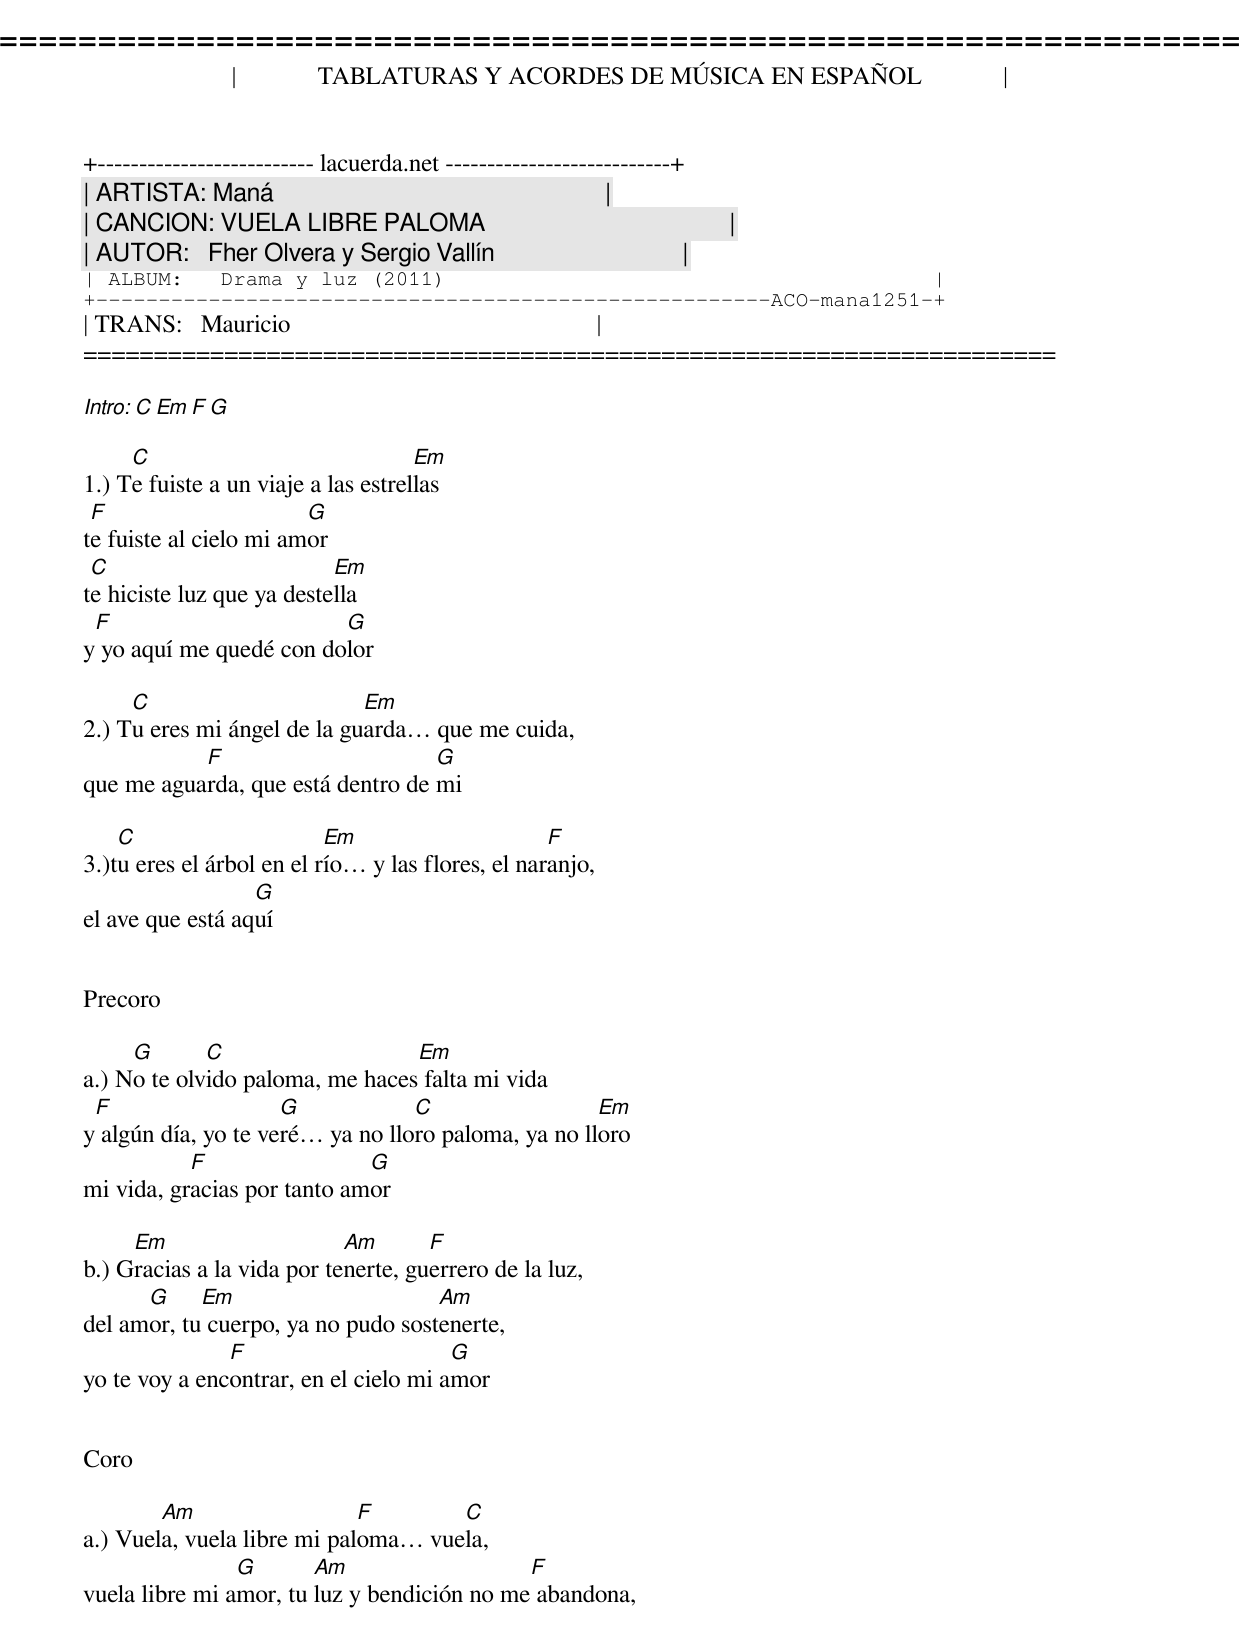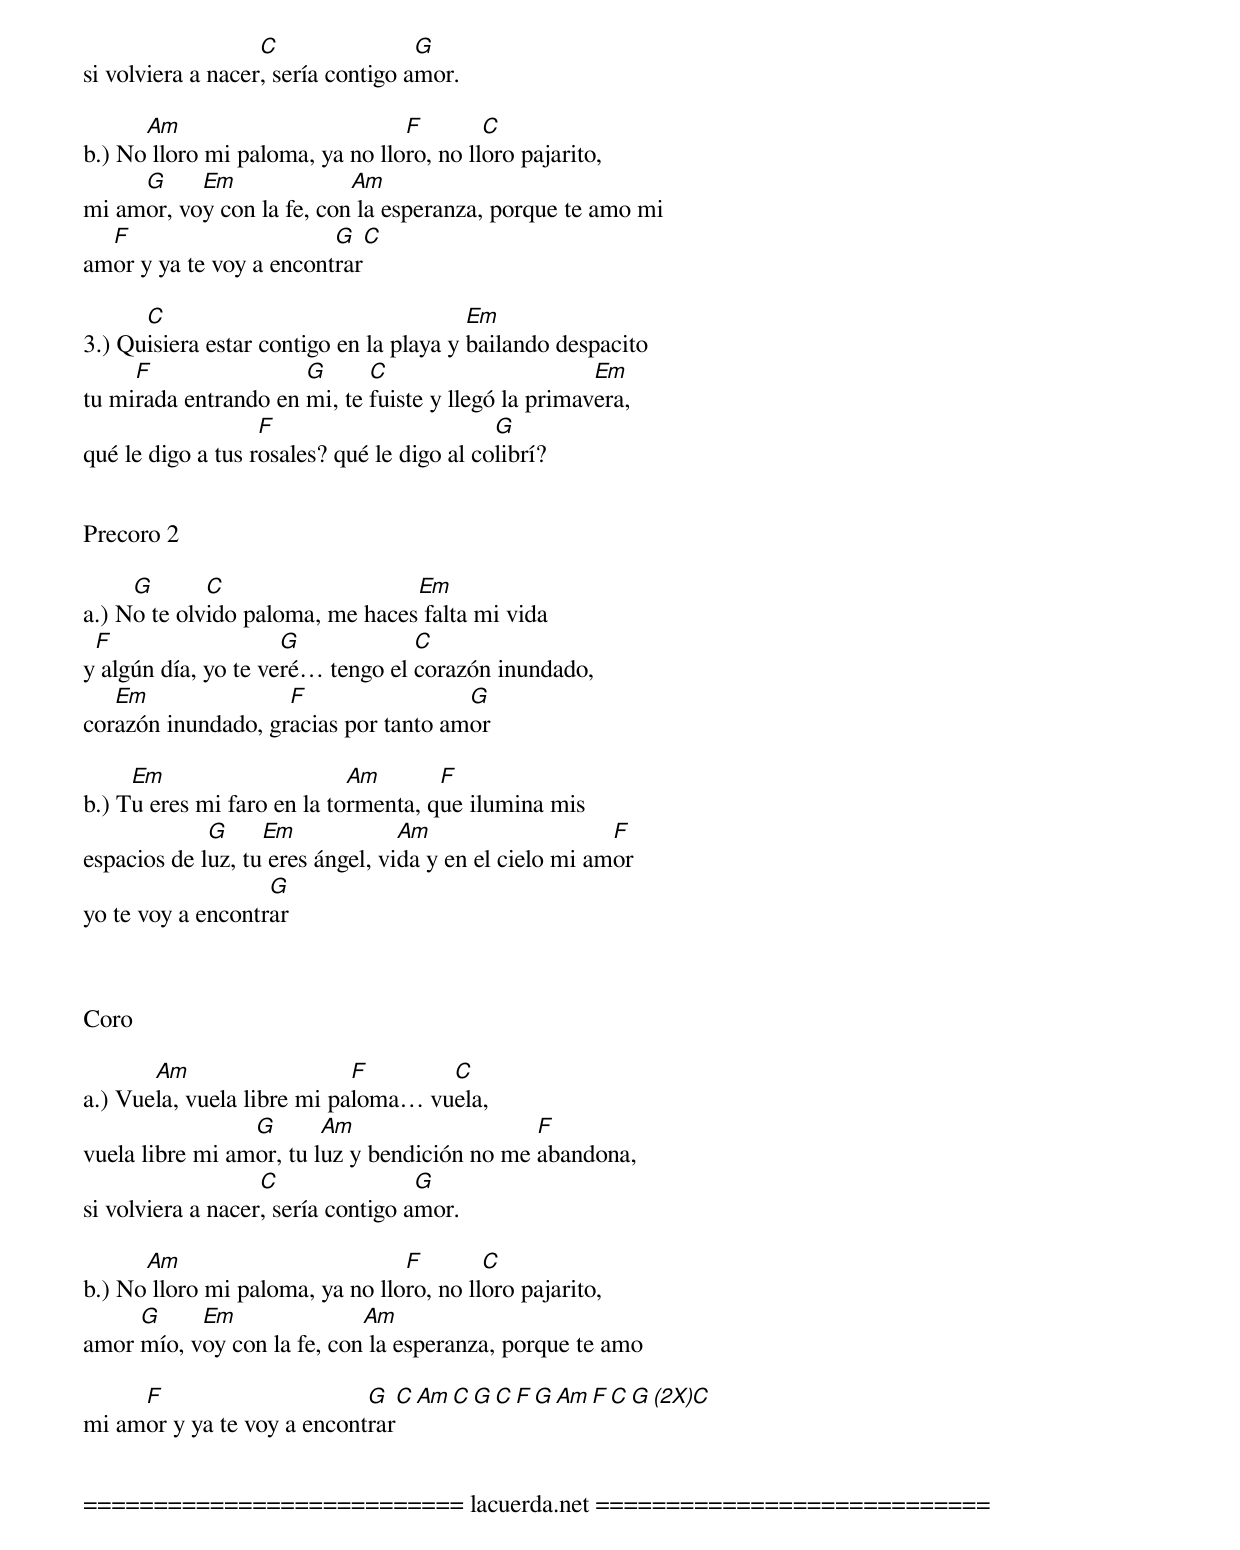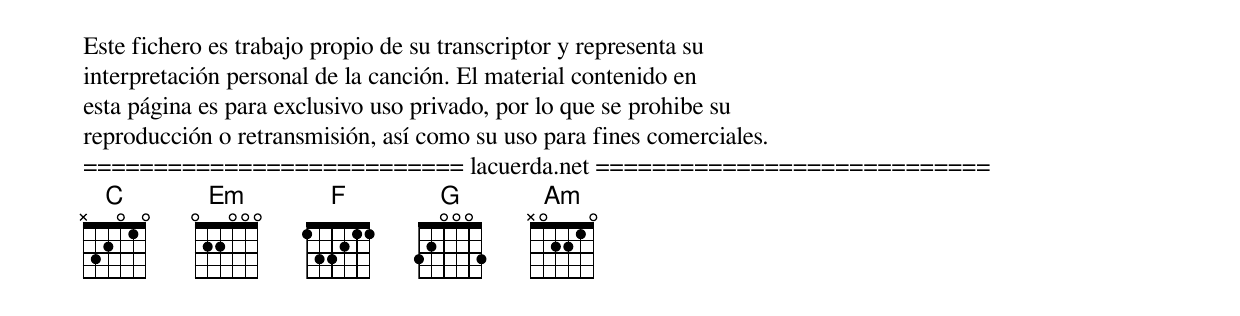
=====================================================================
|             TABLATURAS Y ACORDES DE MÚSICA EN ESPAÑOL             |
+-------------------------- lacuerda.net ---------------------------+
| ARTISTA: Maná                                                     |
| CANCION: VUELA LIBRE PALOMA                                       |
| AUTOR:   Fher Olvera y Sergio Vallín                              |
| ALBUM:   Drama y luz (2011)                                       |
+------------------------------------------------------ACO-mana1251-+
| TRANS:   Mauricio                                                 |
=====================================================================

Intro: C Em F G

     C                               Em
1.) Te fuiste a un viaje a las estrellas
 F                      G
te fuiste al cielo mi amor
 C                         Em
te hiciste luz que ya destella
 F                       G
y yo aquí me quedé con dolor

     C                       Em
2.) Tu eres mi ángel de la guarda que me cuida,
           F                       G
que me aguarda, que está dentro de mi

    C                      Em                      F
3.)tu eres el árbol en el río y las flores, el naranjo,
                  G
el ave que está aquí


Precoro

     G       C                   Em
a.) No te olvido paloma, me haces falta mi vida
 F                   G            C                  Em
y algún día, yo te veré ya no lloro paloma, ya no lloro
           F                 G
mi vida, gracias por tanto amor

     Em                     Am       F
b.) Gracias a la vida por tenerte, guerrero de la luz,
      G     Em                      Am
del amor, tu cuerpo, ya no pudo sostenerte,
               F                       G
yo te voy a encontrar, en el cielo mi amor


Coro

        Am                   F       C
a.) Vuela, vuela libre mi paloma vuela,
                G       Am                   F
vuela libre mi amor, tu luz y bendición no me abandona,

                   C                G
si volviera a nacer, sería contigo amor.

      Am                         F        C
b.) No lloro mi paloma, ya no lloro, no lloro pajarito,
     G     Em              Am
mi amor, voy con la fe, con la esperanza, porque te amo mi
  F                      G   C
amor y ya te voy a encontrar

      C                                  Em
3.) Quisiera estar contigo en la playa y bailando despacito
     F                G      C                       Em
tu mirada entrando en mi, te fuiste y llegó la primavera,
                   F                        G
qué le digo a tus rosales? qué le digo al colibrí?


Precoro 2

     G       C                   Em
a.) No te olvido paloma, me haces falta mi vida
 F                   G            C
y algún día, yo te veré tengo el corazón inundado,
   Em               F                 G
corazón inundado, gracias por tanto amor

     Em                     Am       F
b.) Tu eres mi faro en la tormenta, que ilumina mis
             G     Em             Am                    F
espacios de luz, tu eres ángel, vida y en el cielo mi amor
                   G
yo te voy a encontrar



Coro

       Am                   F       C
a.) Vuela, vuela libre mi paloma vuela,
                 G       Am                   F
vuela libre mi amor, tu luz y bendición no me abandona,
                   C                G
si volviera a nacer, sería contigo amor.

      Am                         F        C
b.) No lloro mi paloma, ya no lloro, no lloro pajarito,
     G     Em               Am
amor mío, voy con la fe, con la esperanza, porque te amo

     F                      G      C Am C G C F G Am F C G (2X)C
mi amor y ya te voy a encontrar


=========================== lacuerda.net ============================
Este fichero es trabajo propio de su transcriptor y representa su
interpretación personal de la canción. El material contenido en
esta página es para exclusivo uso privado, por lo que se prohibe su
reproducción o retransmisión, así como su uso para fines comerciales.
=========================== lacuerda.net ============================
